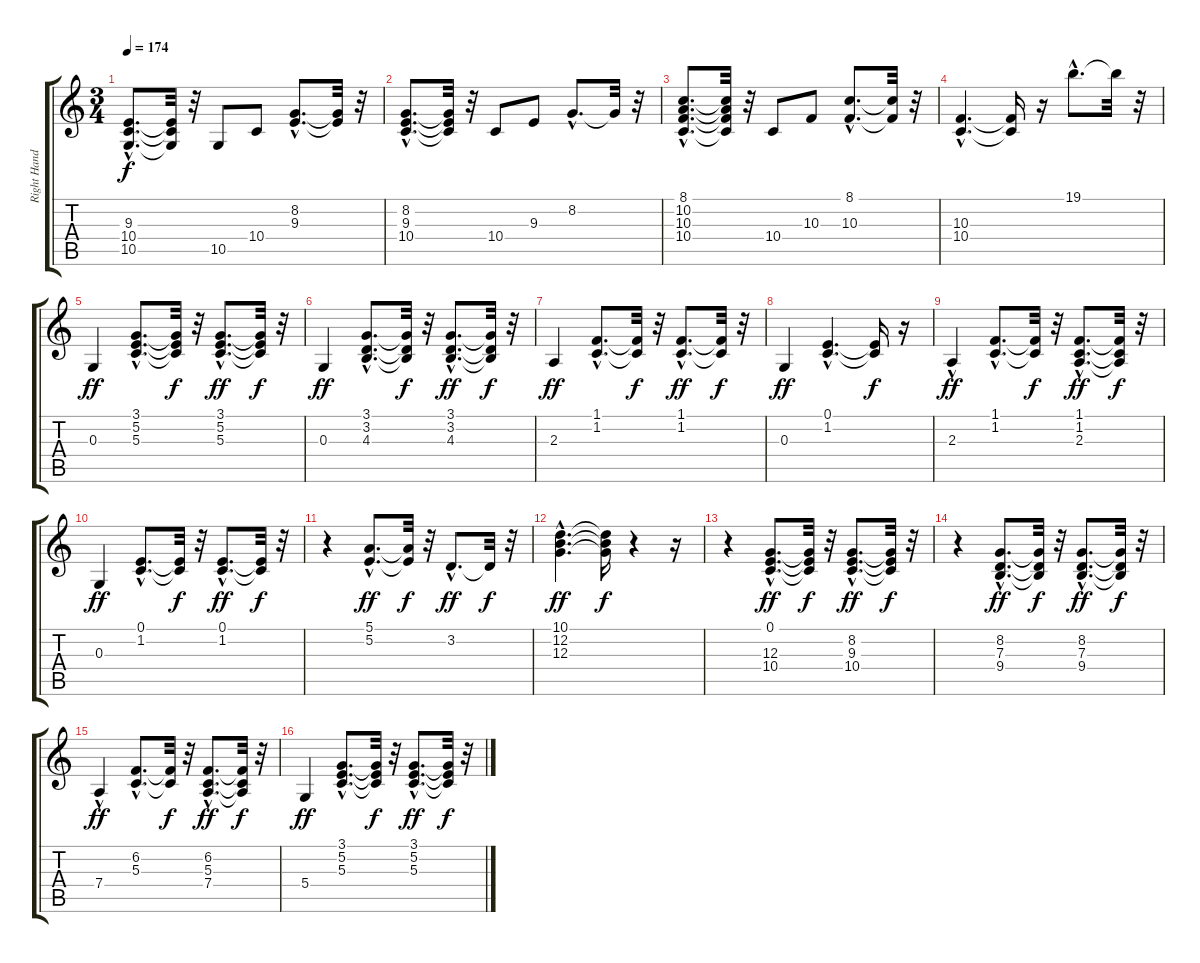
\track ("Right Hand" "Right Hand") {instrument brightacousticpiano}
\staff {score tabs}
\tuning (E4 B3 G3 D3 A2 E2) {hide}
\ts (3 4)
\tempo 174
\clef g2
\ks c
(9.3{hac} 10.4{hac} 10.5{hac}).8{d dy f} (9.3{t} 10.4{t} 10.5{t}).32 r.32 10.5.8 10.4.8 (8.2{hac} 9.3{hac}).8{d} (8.2{t} 9.3{t}).32 r.32 |
(8.2{hac} 9.3{hac} 10.4{hac}).8{d} (8.2{t} 9.3{t} 10.4{t}).32 r.32 10.4.8 9.3.8 8.2{hac}.8{d} 8.2{t}.32 r.32 |
(8.1{hac} 10.2{hac} 10.3{hac} 10.4{hac}).8{d} (8.1{t} 10.2{t} 10.3{t} 10.4{t}).32 r.32 10.4.8 10.3.8 (8.1{hac} 10.3{hac}).8{d} (8.1{t} 10.3{t}).32 r.32 |
(10.3{hac} 10.4{hac}).4{d} (10.3{t} 10.4{t}).16 r.16 19.1{hac}.8{d} 19.1{t}.32 r.32 |
0.3.4{dy ff} (3.1{hac} 5.2{hac} 5.3{hac}).8{d} (3.1{t} 5.2{t} 5.3{t}).32{dy f} r.32 (3.1{hac} 5.2{hac} 5.3{hac}).8{d dy ff} (3.1{t} 5.2{t} 5.3{t}).32{dy f} r.32 |
0.3.4{dy ff} (3.1{hac} 3.2{hac} 4.3{hac}).8{d} (3.1{t} 3.2{t} 4.3{t}).32{dy f} r.32 (3.1{hac} 3.2{hac} 4.3{hac}).8{d dy ff} (3.1{t} 3.2{t} 4.3{t}).32{dy f} r.32 |
2.3.4{dy ff} (1.1{hac} 1.2{hac}).8{d} (1.1{t} 1.2{t}).32{dy f} r.32 (1.1{hac} 1.2{hac}).8{d dy ff} (1.1{t} 1.2{t}).32{dy f} r.32 |
0.3.4{dy ff} (0.1{hac} 1.2{hac}).4{d} (0.1{t} 1.2{t}).16{dy f} r.16 |
2.3{hac}.4{dy ff} (1.1{hac} 1.2{hac}).8{d} (1.1{t} 1.2{t}).32{dy f} r.32 (1.1{hac} 1.2{hac} 2.3{hac}).8{d dy ff} (1.1{t} 1.2{t} 2.3{t}).32{dy f} r.32 |
0.3.4{dy ff} (0.1{hac} 1.2{hac}).8{d} (0.1{t} 1.2{t}).32{dy f} r.32 (0.1{hac} 1.2{hac}).8{d dy ff} (0.1{t} 1.2{t}).32{dy f} r.32 |
r.4 (5.1{hac} 5.2{hac}).8{d dy ff} (5.1{t} 5.2{t}).32{dy f} r.32 3.2{hac}.8{d dy ff} 3.2{t}.32{dy f} r.32 |
(10.1{hac} 12.2{hac} 12.3{hac}).4{d dy ff} (10.1{t} 12.2{t} 12.3{t}).16{dy f} r.4 r.16 |
r.4 (0.1{hac} 12.3{hac} 10.4{hac}).8{d dy ff} (0.1{t} 12.3{t} 10.4{t}).32{dy f} r.32 (8.2{hac} 9.3{hac} 10.4{hac}).8{d dy ff} (8.2{t} 9.3{t} 10.4{t}).32{dy f} r.32 |
r.4 (8.2{hac} 7.3{hac} 9.4{hac}).8{d dy ff} (8.2{t} 7.3{t} 9.4{t}).32{dy f} r.32 (8.2{hac} 7.3{hac} 9.4{hac}).8{d dy ff} (8.2{t} 7.3{t} 9.4{t}).32{dy f} r.32 |
7.4{hac}.4{dy ff} (6.2{hac} 5.3{hac}).8{d} (6.2{t} 5.3{t}).32{dy f} r.32 (6.2{hac} 5.3{hac} 7.4{hac}).8{d dy ff} (6.2{t} 5.3{t} 7.4{t}).32{dy f} r.32 |
5.4.4{dy ff} (3.1{hac} 5.2{hac} 5.3{hac}).8{d} (3.1{t} 5.2{t} 5.3{t}).32{dy f} r.32 (3.1{hac} 5.2{hac} 5.3{hac}).8{d dy ff} (3.1{t} 5.2{t} 5.3{t}).32{dy f} r.32
